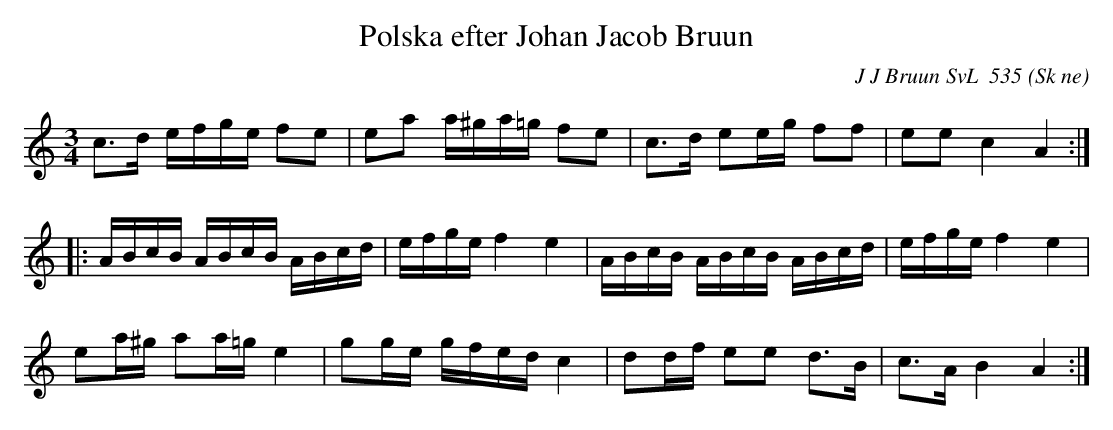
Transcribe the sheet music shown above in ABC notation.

X:1
T:Polska efter Johan Jacob Bruun
C:J J Bruun SvL  535
O:Sk ne
M:3/4
L:1/8
K:Am
c3/2d/ e/f/g/e/ fe |ea a/^g/a/=g/ fe |c3/2d/ ee/g/ ff |ee c2 A2 ::
A/B/c/B/ A/B/c/B/ A/B/c/d/ |e/f/g/e/ f2 e2 |A/B/c/B/ A/B/c/B/ A/B/c/d/ |e/f/g/e/ f2 e2 |
ea/^g/ aa/=g/ e2 |gg/e/ g/f/e/d/ c2 |dd/f/ ee d3/2B/ |c3/2A/ B2 A2 :|
